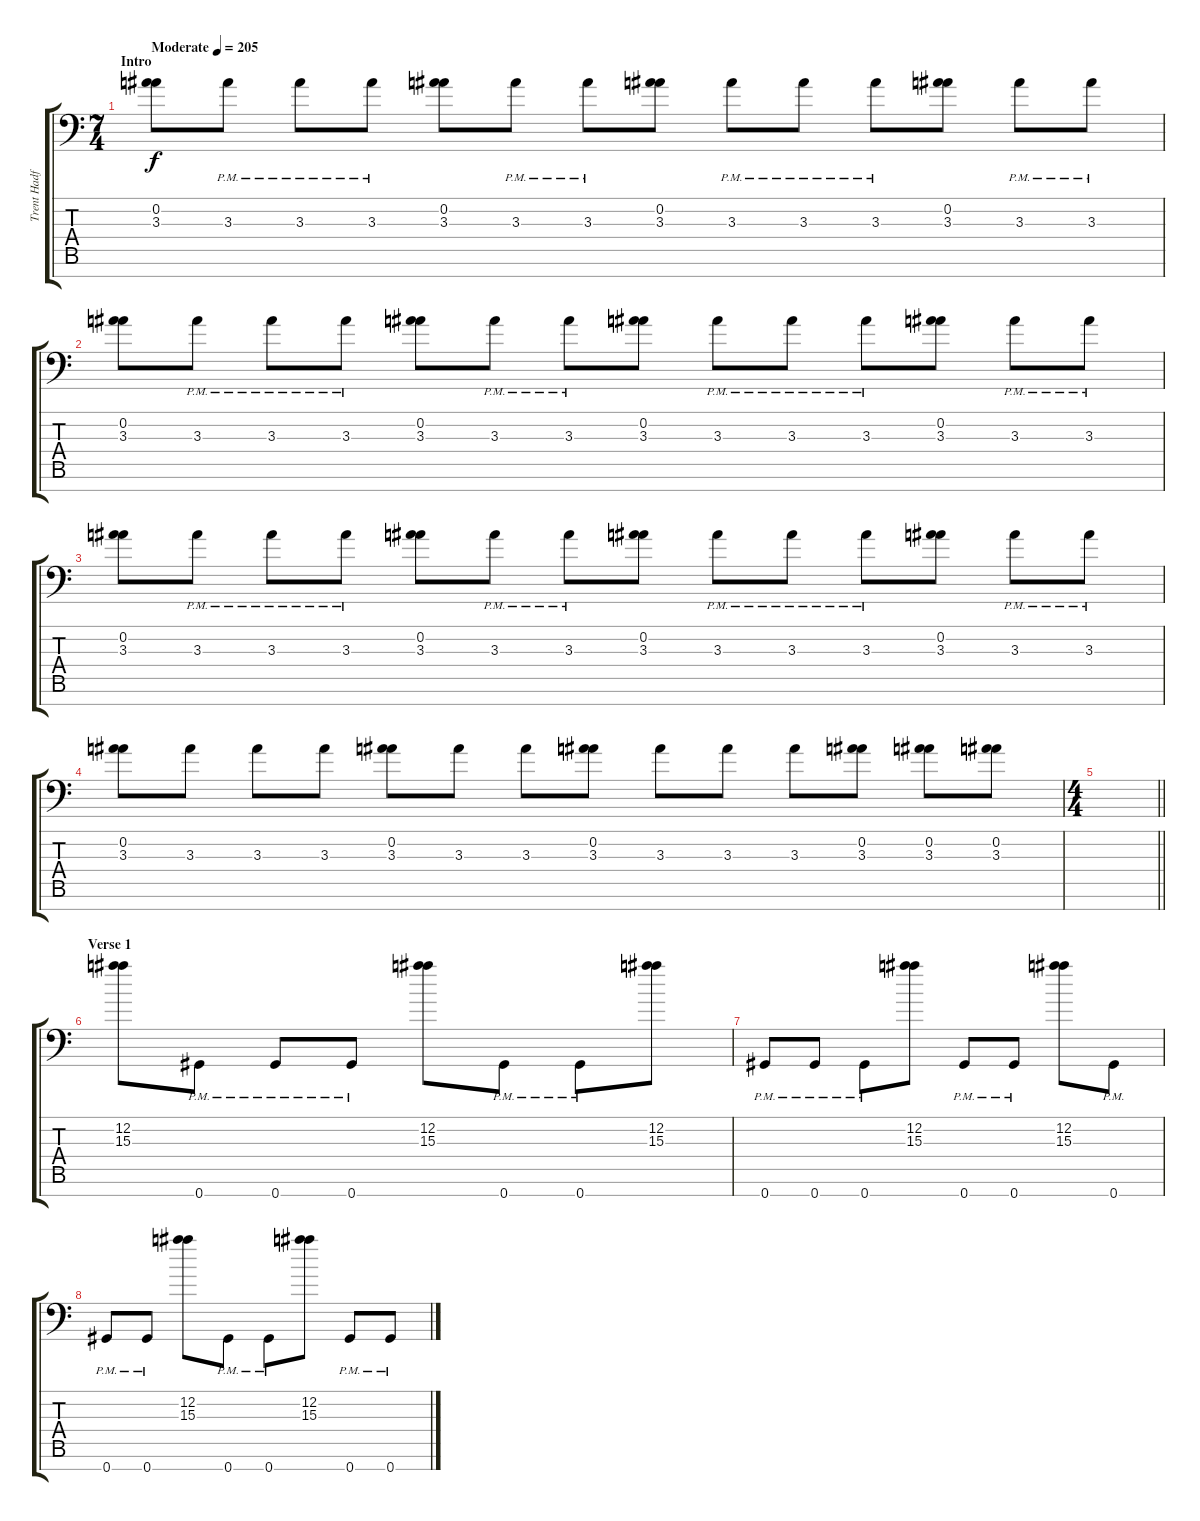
\track ("Trent Hadfal" "Trent Hadf") {instrument overdrivenguitar}
\staff {score tabs}
\tuning (Eb4 Bb3 Gb3 Db3 Ab2 Eb2 Ab1) {hide}
\ts (7 4)
\section ("" "Intro")
\tempo (205 "Moderate")
\clef f4
\ks c
(0.2 3.3).8{dy f instrument overdrivenguitar} 3.3{pm}.8 3.3{pm}.8 3.3{pm}.8 (0.2 3.3).8 3.3{pm}.8 3.3{pm}.8 (0.2 3.3).8 3.3{pm}.8 3.3{pm}.8 3.3{pm}.8 (0.2 3.3).8 3.3{pm}.8 3.3{pm}.8 |
(0.2 3.3).8 3.3{pm}.8 3.3{pm}.8 3.3{pm}.8 (0.2 3.3).8 3.3{pm}.8 3.3{pm}.8 (0.2 3.3).8 3.3{pm}.8 3.3{pm}.8 3.3{pm}.8 (0.2 3.3).8 3.3{pm}.8 3.3{pm}.8 |
(0.2 3.3).8 3.3{pm}.8 3.3{pm}.8 3.3{pm}.8 (0.2 3.3).8 3.3{pm}.8 3.3{pm}.8 (0.2 3.3).8 3.3{pm}.8 3.3{pm}.8 3.3{pm}.8 (0.2 3.3).8 3.3{pm}.8 3.3{pm}.8 |
(0.2 3.3).8 3.3.8 3.3.8 3.3.8 (0.2 3.3).8 3.3.8 3.3.8 (0.2 3.3).8 3.3.8 3.3.8 3.3.8 (0.2 3.3).8 (0.2 3.3).8 (0.2 3.3).8 |
\ts (4 4)
\barLineRight lightlight
|
\section ("" "Verse 1")
(12.2 15.3).8 0.7{pm}.8 0.7{pm}.8 0.7{pm}.8 (12.2 15.3).8 0.7{pm}.8 0.7{pm}.8 (12.2 15.3).8 |
0.7{pm}.8 0.7{pm}.8 0.7{pm}.8 (12.2 15.3).8 0.7{pm}.8 0.7{pm}.8 (12.2 15.3).8 0.7{pm}.8 |
0.7{pm}.8 0.7{pm}.8 (12.2 15.3).8 0.7{pm}.8 0.7{pm}.8 (12.2 15.3).8 0.7{pm}.8 0.7{pm}.8
